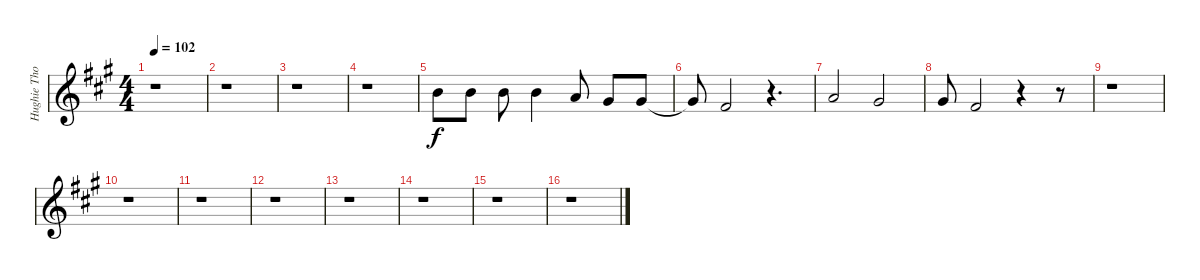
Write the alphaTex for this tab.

\track ("Hughie Thomasson Vocals" "Hughie Tho") {instrument violin}
\staff {score}
\tuning (E4 B3 G3 D3 A2 E2) {hide}
\ts (4 4)
\tempo 102
\clef g2
\ks a
r.1{dy f} |
r.1 |
r.1 |
r.1 |
7.1.8 7.1.8 7.1.8 7.1.4 10.2.8 9.2.8 9.2.8 |
9.2{t}.8 7.2.2 r.4{d} |
5.1.2 4.1.2 |
4.1.8 7.2.2 r.4 r.8 |
r.1 |
r.1 |
r.1 |
r.1 |
r.1 |
r.1 |
r.1 |
r.1
